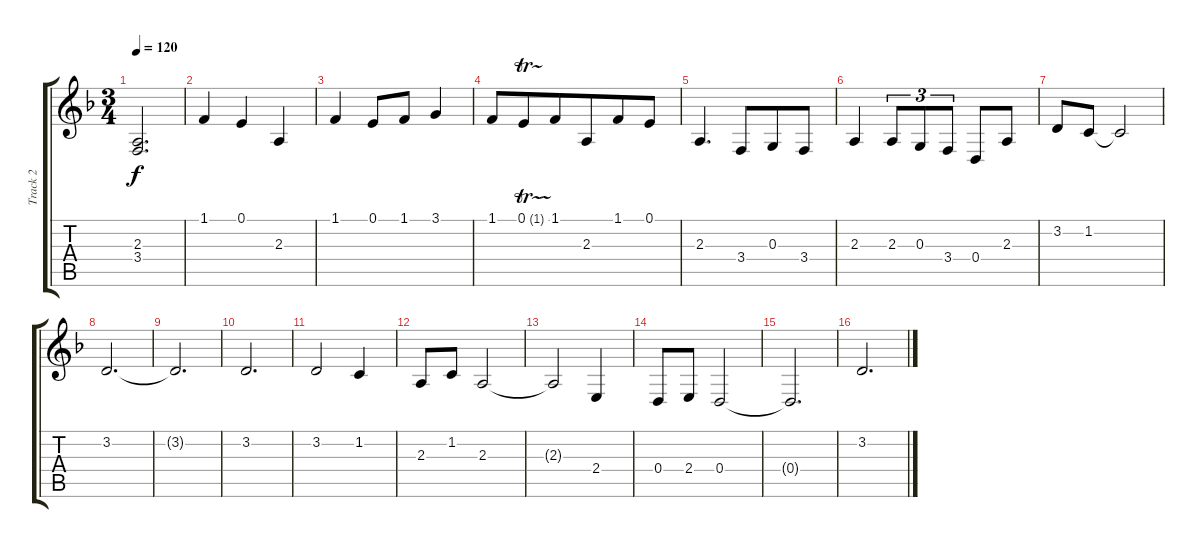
\track ("Track 2" "Track 2") {instrument cello}
\staff {score tabs}
\tuning (E4 B3 G3 D3 A2 E2) {hide}
\ts (3 4)
\tempo 120
\clef g2
\ks dminor
(2.3 3.4).2{d dy f} |
1.1.4 0.1.4 2.3.4 |
1.1.4 0.1.8 1.1.8 3.1.4 |
1.1.8 0.1{tr (1 32)}.8{beam merge} 1.1.8 2.3.8{beam merge} 1.1.8 0.1.8 |
2.3.4{d} 3.4.8{beam merge} 0.3.8 3.4.8 |
2.3.4 2.3.8{tu (3 2)} 0.3.8{tu (3 2)} 3.4.8{tu (3 2)} 0.4.8 2.3.8 |
3.2.8 1.2.8 1.2{t}.2 |
3.2.2{d} |
3.2{t}.2{d} |
3.2.2{d} |
3.2.2 1.2.4 |
2.3.8 1.2.8 2.3.2 |
2.3{t}.2 2.4.4 |
0.4.8 2.4.8 0.4.2 |
0.4{t}.2{d} |
3.2.2{d}
